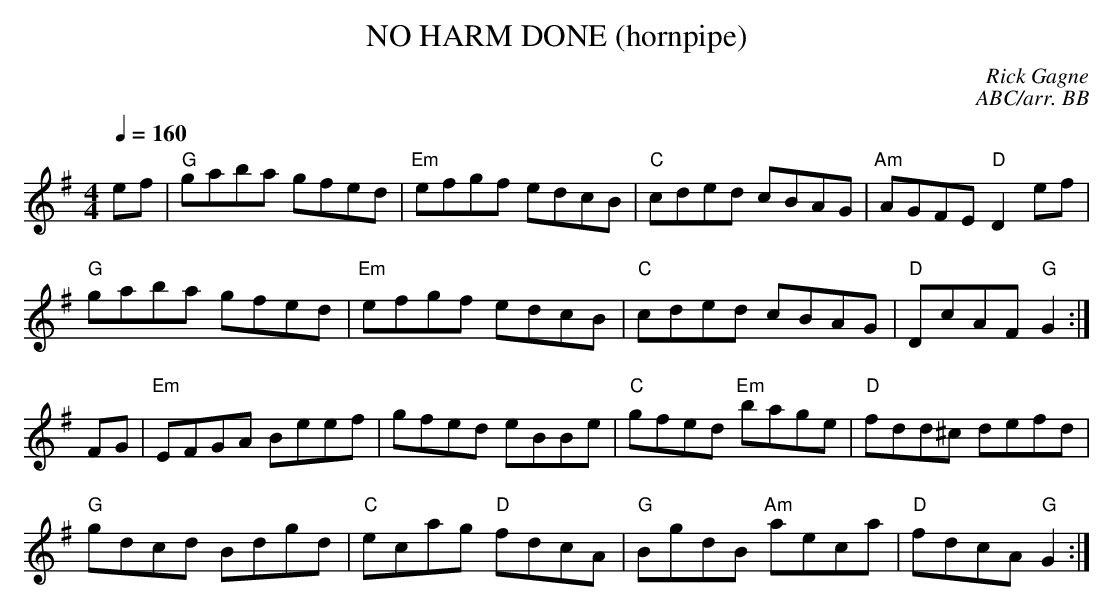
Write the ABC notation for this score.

X:1
T: NO HARM DONE (hornpipe)
C: Rick Gagne
C:ABC/arr. BB
Q:1/4=160
M: 4/4
K: G
ef | "G"gaba gfed | "Em"efgf edcB | "C"cded cBAG | "Am"AGFE "D"D2ef |
"G"gaba gfed | "Em"efgf edcB | "C"cded cBAG | "D"DcAF "G"G2 :|
FG | "Em"EFGA Beef | gfed eBBe | "C"gfed "Em"bage | "D"fdd^c defd |
"G"gdcd Bdgd | "C"ecag "D"fdcA | "G"BgdB "Am"aeca | "D"fdcA "G"G2 :|
